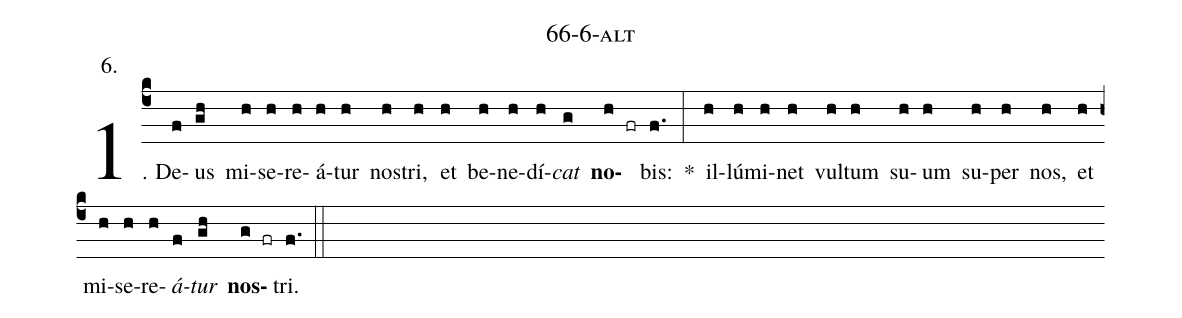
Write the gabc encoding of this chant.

name: 66-6-alt;
annotation: 6.;
%%
(c4)1. De(f)us(gh) mi(h)se(h)re(h)á(h)tur(h) nos(h)tri,(h) et(h) be(h)ne(h)dí(h)<i>cat</i>(g) <b>no</b>(h fr)bis:(f.) *(:) il(h)lú(h)mi(h)net(h) vul(h)tum(h) su(h)um(h) su(h)per(h) nos,(h) et(h) mi(h)se(h)re(h)<i>á</i>(f)<i>tur</i>(gh) <b>nos</b>(g fr)tri.(f.) (::)
